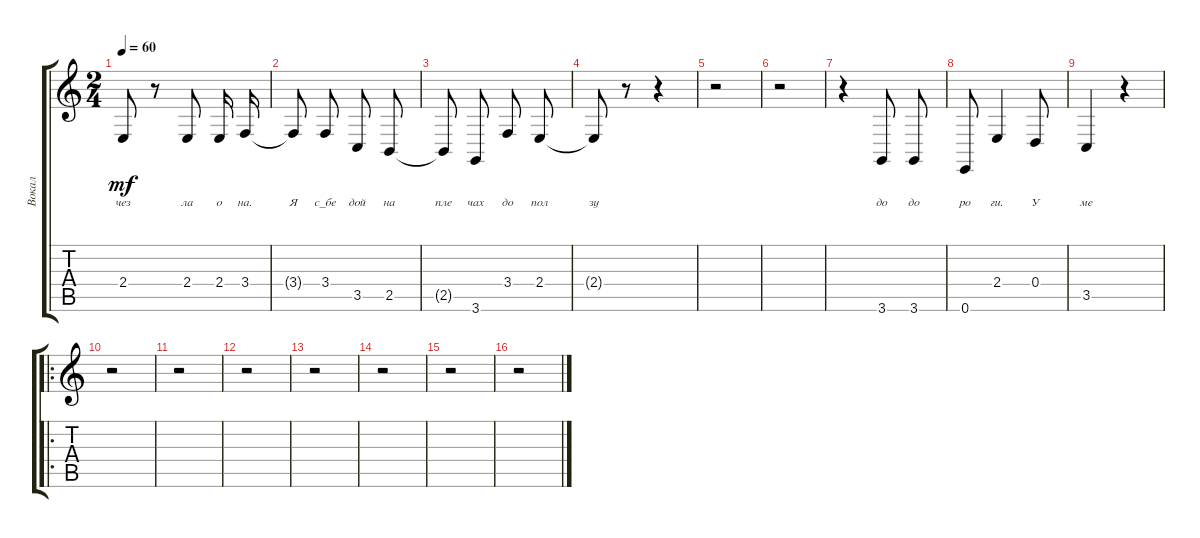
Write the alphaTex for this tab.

\track ("Вокал" "Вокал") {instrument brightacousticpiano}
\staff {score tabs}
\tuning (E4 B3 G3 D3 A2 E2) {hide}
\ts (2 4)
\tempo 60
\clef g2
\ks c
2.4.8{lyrics (0 "чез") lyrics (1 "") lyrics (2 "") lyrics (3 "") lyrics (4 "") dy mf} r.8 2.4.8{lyrics (0 "ла") lyrics (1 "") lyrics (2 "") lyrics (3 "") lyrics (4 "") beam split} 2.4.16{lyrics (0 "о") lyrics (1 "") lyrics (2 "") lyrics (3 "") lyrics (4 "") beam split} 3.4.16{lyrics (0 "на.") lyrics (1 "") lyrics (2 "") lyrics (3 "") lyrics (4 "")} |
3.4{t}.8{lyrics (0 "Я") lyrics (1 "") lyrics (2 "") lyrics (3 "") lyrics (4 "") beam split} 3.4.8{lyrics (0 "с_бе") lyrics (1 "") lyrics (2 "") lyrics (3 "") lyrics (4 "") beam split} 3.5.8{lyrics (0 "дой") lyrics (1 "") lyrics (2 "") lyrics (3 "") lyrics (4 "") beam split} 2.5.8{lyrics (0 "на") lyrics (1 "") lyrics (2 "") lyrics (3 "") lyrics (4 "")} |
2.5{t}.8{lyrics (0 "пле") lyrics (1 "") lyrics (2 "") lyrics (3 "") lyrics (4 "") beam split} 3.6.8{lyrics (0 "чах") lyrics (1 "") lyrics (2 "") lyrics (3 "") lyrics (4 "") beam split} 3.4.8{lyrics (0 "до") lyrics (1 "") lyrics (2 "") lyrics (3 "") lyrics (4 "") beam split} 2.4.8{lyrics (0 "пол") lyrics (1 "") lyrics (2 "") lyrics (3 "") lyrics (4 "")} |
2.4{t}.8{lyrics (0 "зу") lyrics (1 "") lyrics (2 "") lyrics (3 "") lyrics (4 "")} r.8 r.4 |
r.2 |
r.2 |
r.4 3.6.8{lyrics (0 "до") lyrics (1 "") lyrics (2 "") lyrics (3 "") lyrics (4 "") beam split} 3.6.8{lyrics (0 "до") lyrics (1 "") lyrics (2 "") lyrics (3 "") lyrics (4 "")} |
0.6.8{lyrics (0 "ро") lyrics (1 "") lyrics (2 "") lyrics (3 "") lyrics (4 "")} 2.4.4{lyrics (0 "ги.") lyrics (1 "") lyrics (2 "") lyrics (3 "") lyrics (4 "")} 0.4.8{lyrics (0 "У") lyrics (1 "") lyrics (2 "") lyrics (3 "") lyrics (4 "")} |
3.5.4{lyrics (0 "ме") lyrics (1 "") lyrics (2 "") lyrics (3 "") lyrics (4 "")} r.4 |
\ro
r.2 |
r.2 |
r.2 |
r.2 |
r.2 |
r.2 |
r.2
